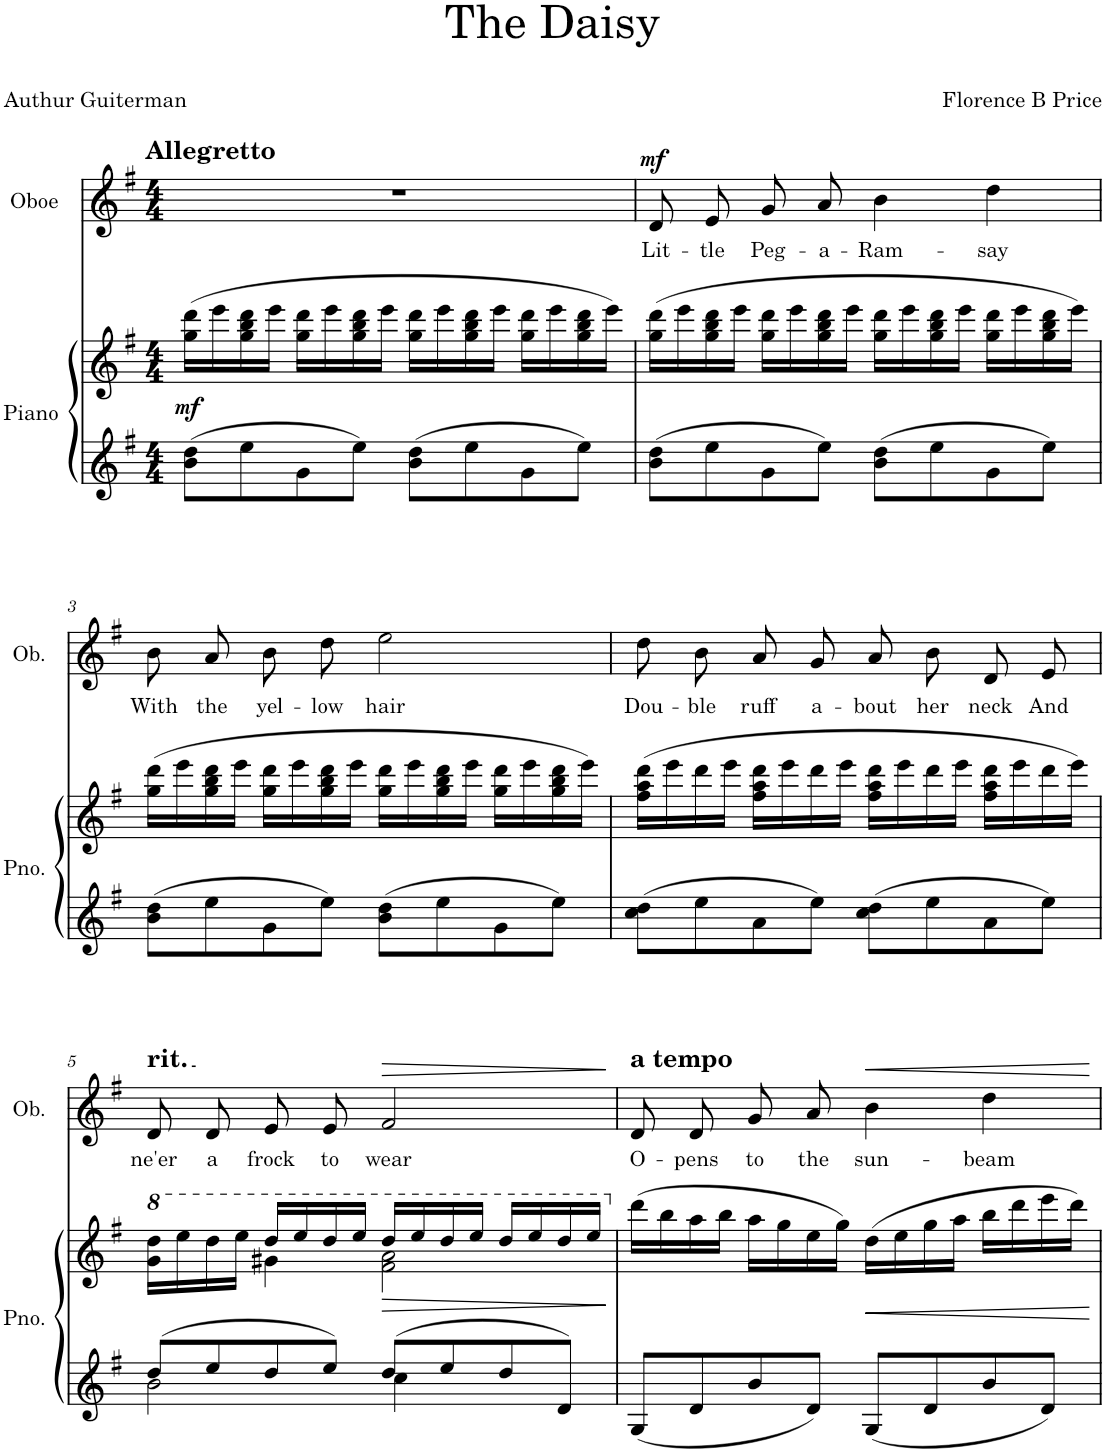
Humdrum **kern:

**kern	**kern	**dynam	**kern	**text	**dynam
*part2	*part2	*part2	*part1	*part1	*part1
*staff3	*staff2	*staff2/3	*staff1	*staff1	*staff1
*I"Piano	*	*	*I"Oboe	*	*
*I'Pno.	*	*	*I'Ob.	*	*
*clefG2	*clefG2	*	*clefG2	*	*
*k[f#]	*k[f#]	*	*k[f#]	*	*
*M4/4	*M4/4	*	*M4/4	*	*
=1	=1	=1	=1	=1	=1
!	!	!	!LO:TX:a:B:t=Allegretto	!	!
!	!	!LO:DY:b	!	!	!
8b\ 8dd\L	(16gg\ 16ddd\LL	mf	1r	.	.
.	16eee\	.	.	.	.
8ee\	16gg\ 16bb\ 16ddd\	.	.	.	.
.	16eee\JJ	.	.	.	.
8g\	16gg\ 16ddd\LL	.	.	.	.
.	16eee\	.	.	.	.
8ee\J	16gg\ 16bb\ 16ddd\	.	.	.	.
.	16eee\JJ	.	.	.	.
8b\ 8dd\L	16gg\ 16ddd\LL	.	.	.	.
.	16eee\	.	.	.	.
8ee\	16gg\ 16bb\ 16ddd\	.	.	.	.
.	16eee\JJ	.	.	.	.
8g\	16gg\ 16ddd\LL	.	.	.	.
.	16eee\	.	.	.	.
8ee\J	16gg\ 16bb\ 16ddd\	.	.	.	.
.	16eee\JJ)	.	.	.	.
=2	=2	=2	=2	=2	=2
!	!	!	!	!LO:LY:b	!LO:DY:a
8b\ 8dd\L	(16gg\ 16ddd\LL	.	8d/L	Lit-	mf
.	16eee\	.	.	.	.
!	!	!	!	!LO:LY:b	!
8ee\	16gg\ 16bb\ 16ddd\	.	8e/J	-tle	.
.	16eee\JJ	.	.	.	.
!	!	!	!	!LO:LY:b	!
8g\	16gg\ 16ddd\LL	.	8g/L	Peg-	.
.	16eee\	.	.	.	.
!	!	!	!	!LO:LY:b	!
8ee\J	16gg\ 16bb\ 16ddd\	.	8a/J	-a-	.
.	16eee\JJ	.	.	.	.
!	!	!	!	!LO:LY:b	!
8b\ 8dd\L	16gg\ 16ddd\LL	.	4b\	-Ram-	.
.	16eee\	.	.	.	.
8ee\	16gg\ 16bb\ 16ddd\	.	.	.	.
.	16eee\JJ	.	.	.	.
!	!	!	!	!LO:LY:b	!
8g\	16gg\ 16ddd\LL	.	4dd\	-say	.
.	16eee\	.	.	.	.
8ee\J	16gg\ 16bb\ 16ddd\	.	.	.	.
.	16eee\JJ)	.	.	.	.
!!LO:LB:g=z
=3	=3	=3	=3	=3	=3
!	!	!	!	!LO:LY:b	!
8b\ 8dd\L	(16gg\ 16ddd\LL	.	8b/L	With	.
.	16eee\	.	.	.	.
!	!	!	!	!LO:LY:b	!
8ee\	16gg\ 16bb\ 16ddd\	.	8a/J	the	.
.	16eee\JJ	.	.	.	.
!	!	!	!	!LO:LY:b	!
8g\	16gg\ 16ddd\LL	.	8b\L	yel-	.
.	16eee\	.	.	.	.
!	!	!	!	!LO:LY:b	!
8ee\J	16gg\ 16bb\ 16ddd\	.	8dd\J	-low	.
.	16eee\JJ	.	.	.	.
!	!	!	!	!LO:LY:b	!
8b\ 8dd\L	16gg\ 16ddd\LL	.	2ee\	hair	.
.	16eee\	.	.	.	.
8ee\	16gg\ 16bb\ 16ddd\	.	.	.	.
.	16eee\JJ	.	.	.	.
8g\	16gg\ 16ddd\LL	.	.	.	.
.	16eee\	.	.	.	.
8ee\J	16gg\ 16bb\ 16ddd\	.	.	.	.
.	16eee\JJ)	.	.	.	.
=4	=4	=4	=4	=4	=4
!	!	!	!	!LO:LY:b	!
8cc\ 8dd\L	(16ff#\ 16aa\ 16ddd\LL	.	8dd\L	Dou-	.
.	16eee\	.	.	.	.
!	!	!	!	!LO:LY:b	!
8ee\	16ddd\	.	8b\J	-ble	.
.	16eee\JJ	.	.	.	.
!	!	!	!	!LO:LY:b	!
8a\	16ff#\ 16aa\ 16ddd\LL	.	8a/L	ruff	.
.	16eee\	.	.	.	.
!	!	!	!	!LO:LY:b	!
8ee\J	16ddd\	.	8g/J	a-	.
.	16eee\JJ	.	.	.	.
!	!	!	!	!LO:LY:b	!
8cc\ 8dd\L	16ff#\ 16aa\ 16ddd\LL	.	8a/L	-bout	.
.	16eee\	.	.	.	.
!	!	!	!	!LO:LY:b	!
8ee\	16ddd\	.	8b/J	her	.
.	16eee\JJ	.	.	.	.
!	!	!	!	!LO:LY:b	!
8a\	16ff#\ 16aa\ 16ddd\LL	.	8d/L	neck	.
.	16eee\	.	.	.	.
!	!	!	!	!LO:LY:b	!
8ee\J	16ddd\	.	8e/J	And	.
.	16eee\JJ)	.	.	.	.
!!LO:LB:g=z
=5	=5	=5	=5	=5	=5
*^	*	*	*	*	*
*	*	*8va	*	*	*	*
*	*	*^	*	*	*	*
!	!	!	!	!	!LO:TX:a:t=rit.	!	!
!	!	!	!	!	!	!LO:LY:b	!
8dd/L	2b\	16gg\ 16ddd\LL	4ryy	.	8d/L	ne'er	.
.	.	16eee\	.	.	.	.	.
!	!	!	!	!	!	!LO:LY:b	!
8ee/	.	16ddd\	.	.	8d/J	a	.
.	.	16eee\JJ	.	.	.	.	.
!	!	!	!	!	!	!LO:LY:b	!
8dd/	.	16ddd/LL	4gg#X\	.	8e/L	frock	.
.	.	16eee/	.	.	.	.	.
!	!	!	!	!	!	!LO:LY:b	!
8ee/J	.	16ddd/	.	.	8e/J	to	.
.	.	16eee/JJ	.	.	.	.	.
!	!	!	!	!LO:HP:b	!	!LO:LY:b	!LO:HP:b
8dd/L	4cc\	16ddd/LL	2ff#\ 2aa\	>	2f#/	wear	>
.	.	16eee/	.	.	.	.	.
8ee/	.	16ddd/	.	.	.	.	.
.	.	16eee/JJ	.	.	.	.	.
8dd/	4ryy	16ddd/LL	.	.	.	.	.
.	.	16eee/	.	.	.	.	.
8d/J	.	16ddd/	.	.	.	.	.
.	.	16eee/JJ	.	.	.	.	.
*v	*v	*	*	*	*	*	*
*	*v	*v	*	*	*	*
.	.	]	.	.	]
=6	=6	=6	=6	=6	=6
*	*X8va	*	*	*	*
!	!	!	!LO:TX:a:B:t=a tempo	!	!
!	!	!	!	!LO:LY:b	!
8G/L	(16ddd\LL	.	8d/L	O-	.
.	16bb\	.	.	.	.
!	!	!	!	!LO:LY:b	!
8d/	16aa\	.	8d/J	-pens	.
.	16bb\JJ	.	.	.	.
!	!	!	!	!LO:LY:b	!
8b/	16aa\LL	.	8g/L	to	.
.	16gg\	.	.	.	.
!	!	!	!	!LO:LY:b	!
8d/J	16ee\	.	8a/J	the	.
.	16gg\JJ)	.	.	.	.
!	!	!LO:HP:b	!	!LO:LY:b	!LO:HP:b
8G/L	(16dd\LL	<	4b\	sun-	<
.	16ee\	.	.	.	.
8d/	16gg\	.	.	.	.
.	16aa\JJ	.	.	.	.
!	!	!	!	!LO:LY:b	!
8b/	16bb\LL	.	4dd\	-beam	.
.	16ddd\	.	.	.	.
8d/J	16eee\	.	.	.	.
.	16ddd\JJ)	.	.	.	.
.	.	[	.	.	[
=	=	=	=	=	=
*-	*-	*-	*-	*-	*-
